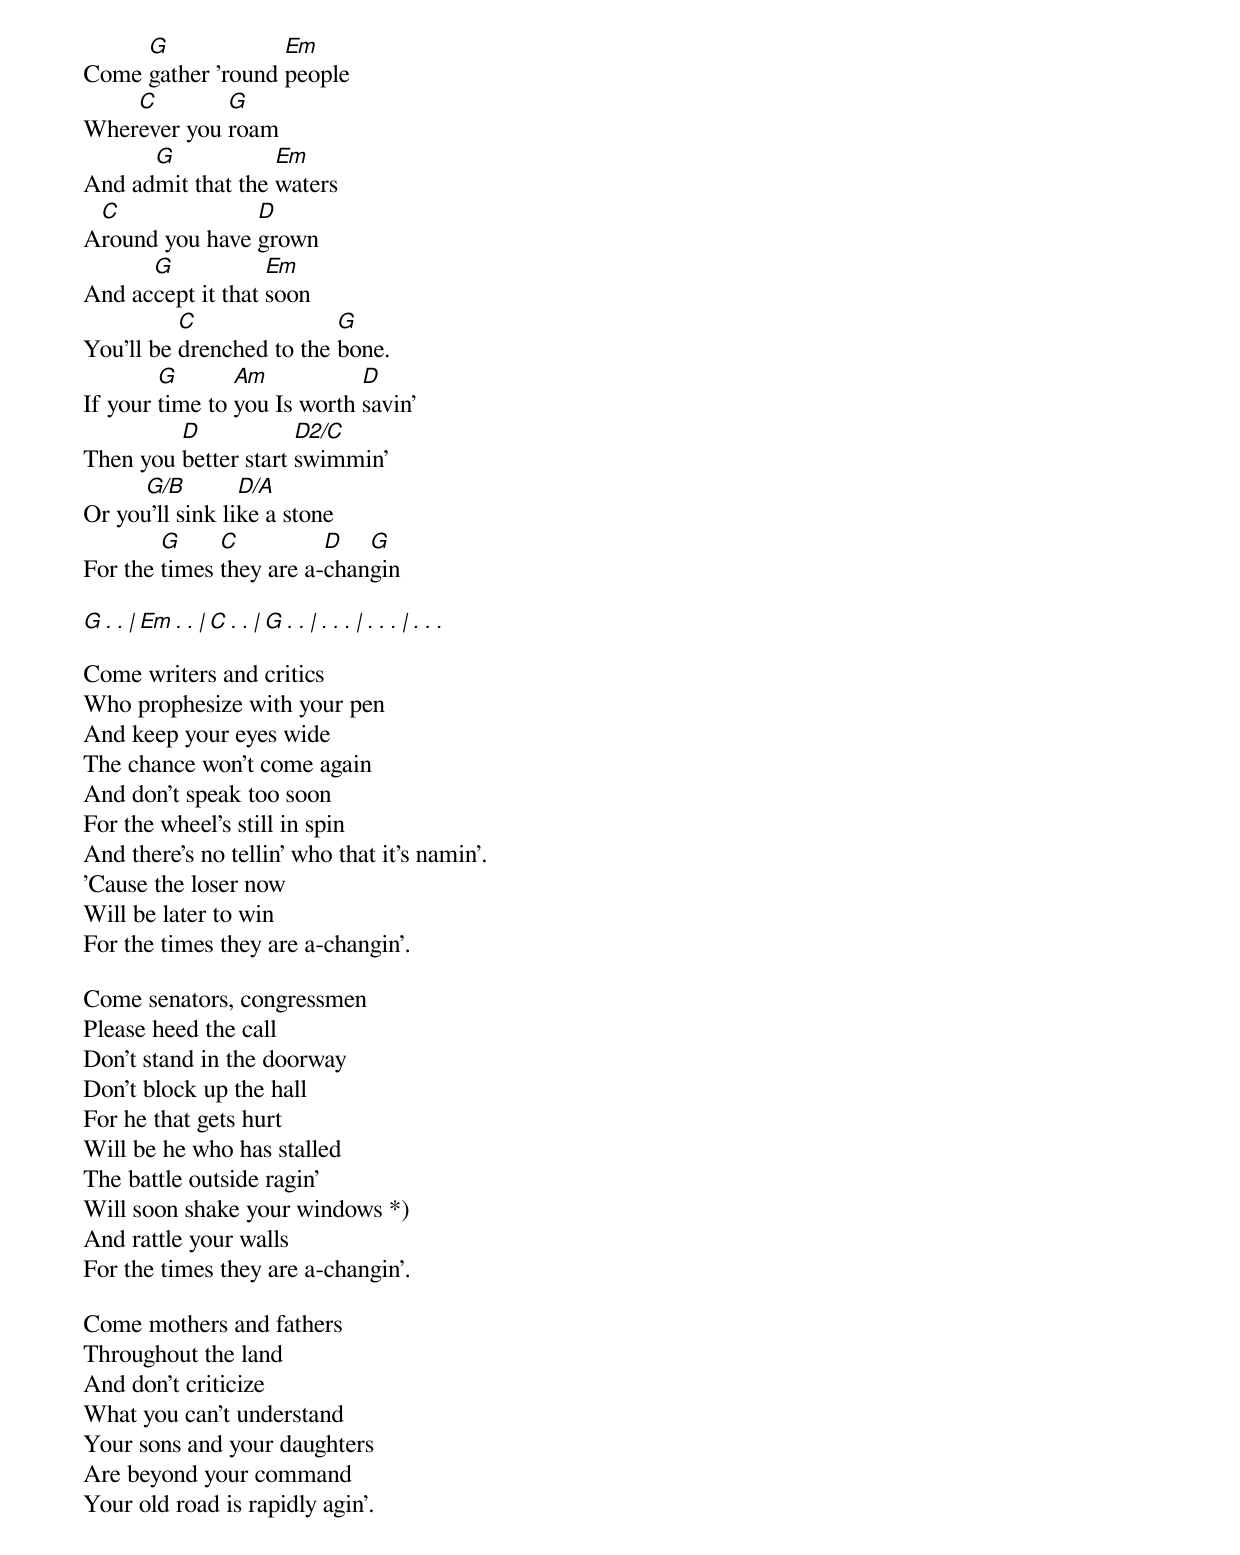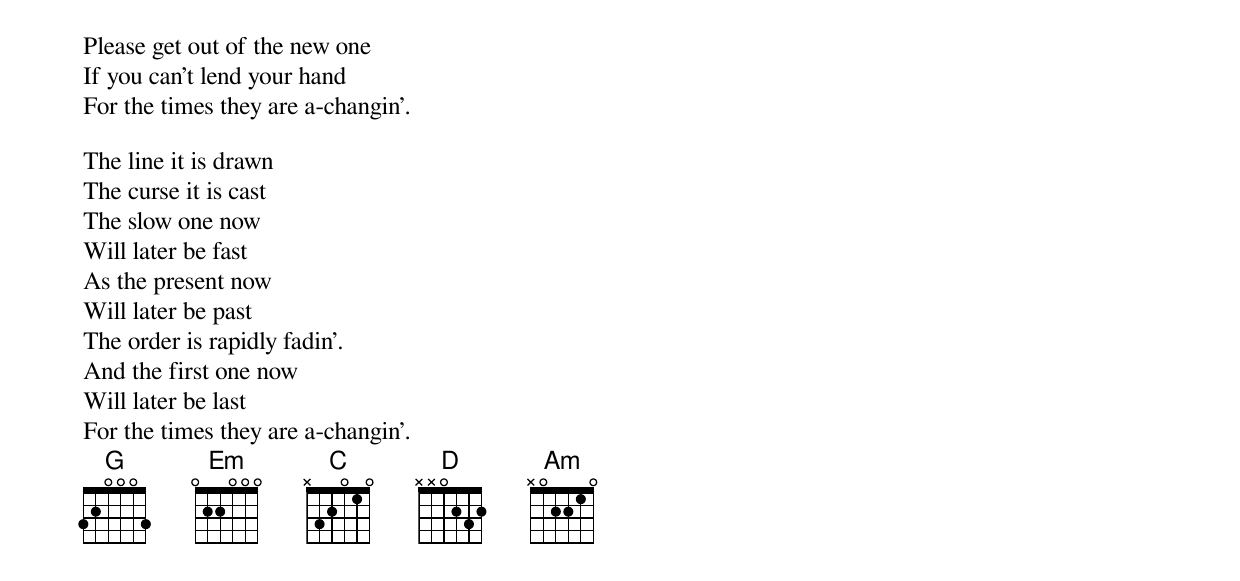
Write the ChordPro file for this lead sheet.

Come [G]gather 'round [Em]people
Wher[C]ever you [G]roam
And ad[G]mit that the [Em]waters
A[C]round you have [D]grown
And ac[G]cept it that [Em]soon
You'll be [C]drenched to the [G]bone.
If your [G]time to [Am]you Is worth [D]savin'
Then you [D]better start [D2/C]swimmin'
          [G/B]        [D/A]
Or you'll sink like a stone
For the [G]times [C]they are a-[D]chan[G]gin

[G . . | Em . . | C . . | G . . | . . . | . . . | . . .]

Come writers and critics
Who prophesize with your pen
And keep your eyes wide
The chance won't come again
And don't speak too soon
For the wheel's still in spin
And there's no tellin' who that it's namin'.
'Cause the loser now
Will be later to win
For the times they are a-changin'.

Come senators, congressmen
Please heed the call
Don't stand in the doorway
Don't block up the hall
For he that gets hurt
Will be he who has stalled
The battle outside ragin'
Will soon shake your windows *)
And rattle your walls
For the times they are a-changin'.

Come mothers and fathers
Throughout the land
And don't criticize
What you can't understand
Your sons and your daughters
Are beyond your command
Your old road is rapidly agin'.
Please get out of the new one
If you can't lend your hand
For the times they are a-changin'.

The line it is drawn
The curse it is cast
The slow one now
Will later be fast
As the present now
Will later be past
The order is rapidly fadin'.
And the first one now
Will later be last
For the times they are a-changin'.
